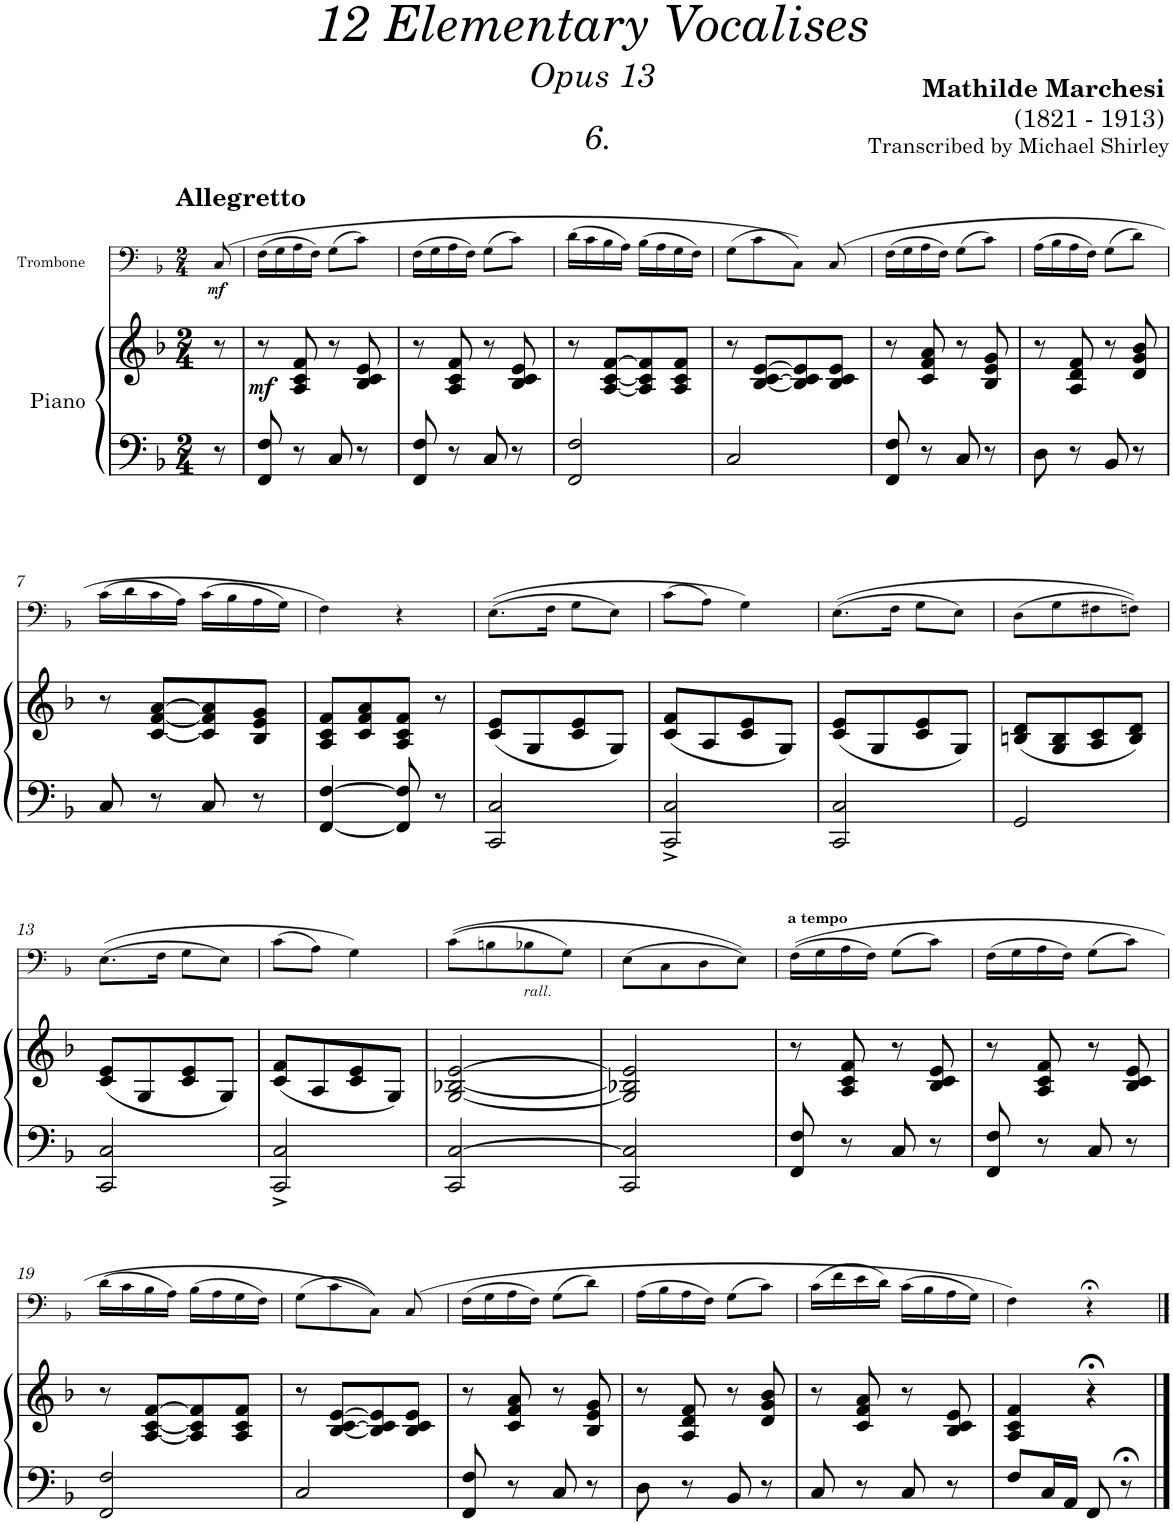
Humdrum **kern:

**kern	**kern	**dynam	**kern	**dynam
*part2	*part2	*part2	*part1	*part1
*staff3	*staff2	*staff2/3	*staff1	*staff1
*I"Piano	*	*	*I"Trombone	*
*I'Pno	*	*	*I'Trb	*
*	*	*	*stria5	*
*clefF4	*clefG2	*	*clefF4	*
*k[b-]	*k[b-]	*	*k[b-]	*
*M2/4	*M2/4	*	*M2/4	*
=	=	=	=	=
!	!	!	!LO:TX:a:B:t=Allegretto	!
!	!	!	!	!LO:DY:b
8r	8r	.	(8C/	mf
=1	=1	=1	=1	=1
!	!	!LO:DY:b	!	!
8FF/ 8F/	8r	mf	(16F\LL	.
.	.	.	16G\	.
8r	8A/ 8c/ 8f/	.	16A\	.
.	.	.	16F\JJ)	.
8C/	8r	.	(8G\L	.
8r	8B-/ 8c/ 8e/	.	8c\J)	.
=2	=2	=2	=2	=2
8FF/ 8F/	8r	.	(16F\LL	.
.	.	.	16G\	.
8r	8A/ 8c/ 8f/	.	16A\	.
.	.	.	16F\JJ)	.
8C/	8r	.	(8G\L	.
8r	8B-/ 8c/ 8e/	.	8c\J)	.
=3	=3	=3	=3	=3
2FF/ 2F/	8r	.	(16d\LL	.
.	.	.	16c\	.
.	[8A/ [8c/ [8f/L	.	16B-\	.
.	.	.	16A\JJ)	.
.	8A/] 8c/] 8f/]	.	(16B-\LL	.
.	.	.	16A\	.
.	8A/ 8c/ 8f/J	.	16G\	.
.	.	.	16F\JJ)	.
=4	=4	=4	=4	=4
2C/	8r	.	(8G\L	.
.	[8B-/ [8c/ [8e/L	.	8c\	.
.	8B-/] 8c/] 8e/]	.	8C\J))	.
.	8B-/ 8c/ 8e/J	.	(8C/	.
=5	=5	=5	=5	=5
8FF/ 8F/	8r	.	(16F\LL	.
.	.	.	16G\	.
8r	8c/ 8f/ 8a/	.	16A\	.
.	.	.	16F\JJ)	.
8C/	8r	.	(8G\L	.
8r	8B-/ 8e/ 8g/	.	8c\J)	.
=6	=6	=6	=6	=6
8D\	8r	.	(16A\LL	.
.	.	.	16B-\	.
8r	8A/ 8d/ 8f/	.	16A\	.
.	.	.	16F\JJ)	.
8BB-/	8r	.	(8G\L	.
8r	8d/ 8g/ 8b-/	.	8d\J)	.
!!LO:LB:g=z
=7	=7	=7	=7	=7
8C/	8r	.	(16c\LL	.
.	.	.	16d\	.
8r	[8c/ [8f/ [8a/L	.	16c\	.
.	.	.	16A\JJ)	.
8C/	8c/] 8f/] 8a/]	.	(16c\LL	.
.	.	.	16B-\	.
8r	8B-/ 8e/ 8g/J	.	16A\	.
.	.	.	16G\JJ)	.
=8	=8	=8	=8	=8
[4FF/ [4F/	8A/ 8c/ 8f/L	.	4F\)	.
.	8c/ 8f/ 8a/	.	.	.
8FF/] 8F/]	8A/ 8c/ 8f/J	.	4r	.
8r	8r	.	.	.
=9	=9	=9	=9	=9
2CC/ 2C/	(8c/ 8e/L	.	((8.E\L	.
.	8G/	.	.	.
.	.	.	16F\Jk	.
.	8c/ 8e/	.	8G\L	.
.	8G/J)	.	8E\J)	.
=10	=10	=10	=10	=10
2CC/^ 2C/^	(8c/ 8f/L	.	(8c\L	.
.	8A/	.	8A\J)	.
.	8c/ 8e/	.	4G\)	.
.	8G/J)	.	.	.
=11	=11	=11	=11	=11
2CC/ 2C/	(8c/ 8e/L	.	((8.E\L	.
.	8G/	.	.	.
.	.	.	16F\Jk	.
.	8c/ 8e/	.	8G\L	.
.	8G/J)	.	8E\J)	.
=12	=12	=12	=12	=12
2GG/	(8Bn/ 8d/L	.	(8D\L	.
.	8G/ 8B/	.	8G\	.
.	8A/ 8c/	.	8F#X\	.
.	8B/ 8d/J)	.	8Fn\J))	.
!!LO:LB:g=z
=13	=13	=13	=13	=13
2CC/ 2C/	(8c/ 8e/L	.	((8.E\L	.
.	8G/	.	.	.
.	.	.	16F\Jk	.
.	8c/ 8e/	.	8G\L	.
.	8G/J)	.	8E\J)	.
=14	=14	=14	=14	=14
2CC/^ 2C/^	(8c/ 8f/L	.	(8c\L	.
.	8A/	.	8A\J)	.
.	8c/ 8e/	.	4G\)	.
.	8G/J)	.	.	.
=15	=15	=15	=15	=15
2CC/ [2C/	[2G/ [2B-X/ [2e/	.	((8c\L	.
.	.	.	8Bn\	.
!	!	!	!LO:TX:b:i:t=rall.	!
.	.	.	8B-X\	.
.	.	.	8G\J)	.
=16	=16	=16	=16	=16
2CC/ 2C/]	2G/] 2B-X/] 2e/]	.	(8E\L	.
.	.	.	8C\	.
.	.	.	8D\	.
.	.	.	8E\J))	.
=17	=17	=17	=17	=17
!	!	!	!LO:TX:a:B:t=a tempo	!
8FF/ 8F/	8r	.	((16F\LL	.
.	.	.	16G\	.
8r	8A/ 8c/ 8f/	.	16A\	.
.	.	.	16F\JJ)	.
8C/	8r	.	(8G\L	.
8r	8B-/ 8c/ 8e/	.	8c\J)	.
=18	=18	=18	=18	=18
8FF/ 8F/	8r	.	(16F\LL	.
.	.	.	16G\	.
8r	8A/ 8c/ 8f/	.	16A\	.
.	.	.	16F\JJ)	.
8C/	8r	.	(8G\L	.
8r	8B-/ 8c/ 8e/	.	8c\J)	.
!!LO:LB:g=z
=19	=19	=19	=19	=19
2FF/ 2F/	8r	.	(16d\LL	.
.	.	.	16c\	.
.	[8A/ [8c/ [8f/L	.	16B-\	.
.	.	.	16A\JJ)	.
.	8A/] 8c/] 8f/]	.	(16B-\LL	.
.	.	.	16A\	.
.	8A/ 8c/ 8f/J	.	16G\	.
.	.	.	16F\JJ)	.
=20	=20	=20	=20	=20
2C/	8r	.	(8G\L	.
.	[8B-/ [8c/ [8e/L	.	8c\	.
.	8B-/] 8c/] 8e/]	.	8C\J))	.
.	8B-/ 8c/ 8e/J	.	(8C/	.
=21	=21	=21	=21	=21
8FF/ 8F/	8r	.	(16F\LL	.
.	.	.	16G\	.
8r	8c/ 8f/ 8a/	.	16A\	.
.	.	.	16F\JJ)	.
8C/	8r	.	(8G\L	.
8r	8B-/ 8e/ 8g/	.	8d\J)	.
=22	=22	=22	=22	=22
8D\	8r	.	(16A\LL	.
.	.	.	16B-\	.
8r	8A/ 8d/ 8f/	.	16A\	.
.	.	.	16F\JJ)	.
8BB-/	8r	.	(8G\L	.
8r	8d/ 8g/ 8b-/	.	8c\J)	.
=23	=23	=23	=23	=23
8C/	8r	.	(16c\LL	.
.	.	.	16f\	.
8r	8c/ 8f/ 8a/	.	16e\	.
.	.	.	16d\JJ)	.
8C/	8r	.	(16c\LL	.
.	.	.	16B-\	.
8r	8B-/ 8c/ 8e/	.	16A\	.
.	.	.	16G\JJ)	.
=24	=24	=24	=24	=24
8F/L	4A/ 4c/ 4f/	.	4F\)	.
16C/L	.	.	.	.
16AA/JJ	.	.	.	.
8FF/	4r;<	.	4r;<	.
8r;<	.	.	.	.
==	==	==	==	==
*-	*-	*-	*-	*-
